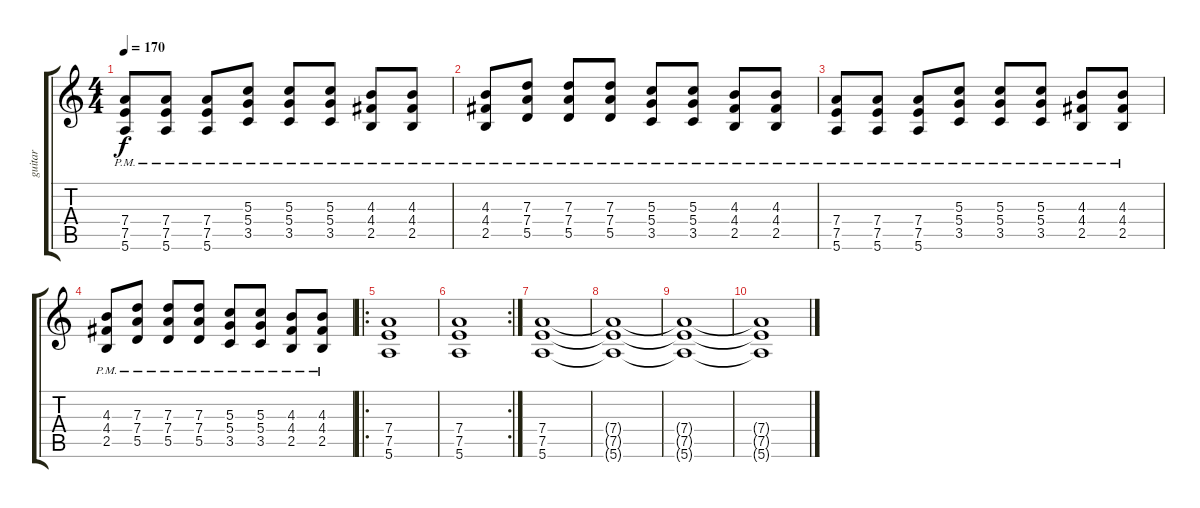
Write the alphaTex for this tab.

\track ("guitar" "guitar") {instrument overdrivenguitar}
\staff {score tabs}
\tuning (E4 B3 G3 D3 A2 E2) {hide}
\ts (4 4)
\tempo 170
\clef g2
\ks c
(7.4{pm} 7.5{pm} 5.6{pm}).8{dy f} (7.4{pm} 7.5{pm} 5.6{pm}).8 (7.4{pm} 7.5{pm} 5.6{pm}).8 (5.3{pm} 5.4{pm} 3.5{pm}).8 (5.3{pm} 5.4{pm} 3.5{pm}).8 (5.3{pm} 5.4{pm} 3.5{pm}).8 (4.3{pm} 4.4{pm} 2.5{pm}).8 (4.3{pm} 4.4{pm} 2.5{pm}).8 |
(4.3{pm} 4.4{pm} 2.5{pm}).8 (7.3{pm} 7.4{pm} 5.5{pm}).8 (7.3{pm} 7.4{pm} 5.5{pm}).8 (7.3{pm} 7.4{pm} 5.5{pm}).8 (5.3{pm} 5.4{pm} 3.5{pm}).8 (5.3{pm} 5.4{pm} 3.5{pm}).8 (4.3{pm} 4.4{pm} 2.5{pm}).8 (4.3{pm} 4.4{pm} 2.5{pm}).8 |
(7.4{pm} 7.5{pm} 5.6{pm}).8 (7.4{pm} 7.5{pm} 5.6{pm}).8 (7.4{pm} 7.5{pm} 5.6{pm}).8 (5.3{pm} 5.4{pm} 3.5{pm}).8 (5.3{pm} 5.4{pm} 3.5{pm}).8 (5.3{pm} 5.4{pm} 3.5{pm}).8 (4.3{pm} 4.4{pm} 2.5{pm}).8 (4.3{pm} 4.4{pm} 2.5{pm}).8 |
(4.3{pm} 4.4{pm} 2.5{pm}).8 (7.3{pm} 7.4{pm} 5.5{pm}).8 (7.3{pm} 7.4{pm} 5.5{pm}).8 (7.3{pm} 7.4{pm} 5.5{pm}).8 (5.3{pm} 5.4{pm} 3.5{pm}).8 (5.3{pm} 5.4{pm} 3.5{pm}).8 (4.3{pm} 4.4{pm} 2.5{pm}).8 (4.3{pm} 4.4{pm} 2.5{pm}).8 |
\ro
(7.4 7.5 5.6).1 |
\rc 2
(7.4 7.5 5.6).1 |
(7.4 7.5 5.6).1 |
(7.4{t} 7.5{t} 5.6{t}).1 |
(7.4{t} 7.5{t} 5.6{t}).1 |
(7.4{t} 7.5{t} 5.6{t}).1
